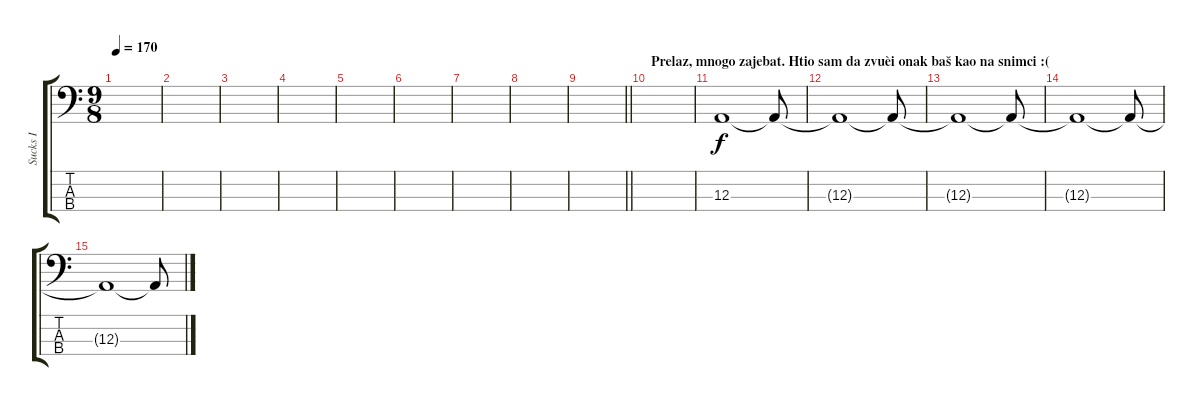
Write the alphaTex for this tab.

\track ("Sucks I" "Sucks I") {instrument altosax}
\staff {score tabs}
\tuning (G2 D2 A1 E1) {hide}
\ts (9 8)
\tempo 170
\clef f4
\ks c
|
|
|
|
|
|
|
|
\barLineRight lightlight
|
\section ("" "Prelaz, mnogo zajebat. Htio sam da zvuèi onak baš kao na snimci :(")
|
12.3.1{volume 14} 12.3{t}.8 |
12.3{t}.1 12.3{t}.8 |
12.3{t}.1 12.3{t}.8 |
12.3{t}.1 12.3{t}.8 |
12.3{t}.1 12.3{t}.8
